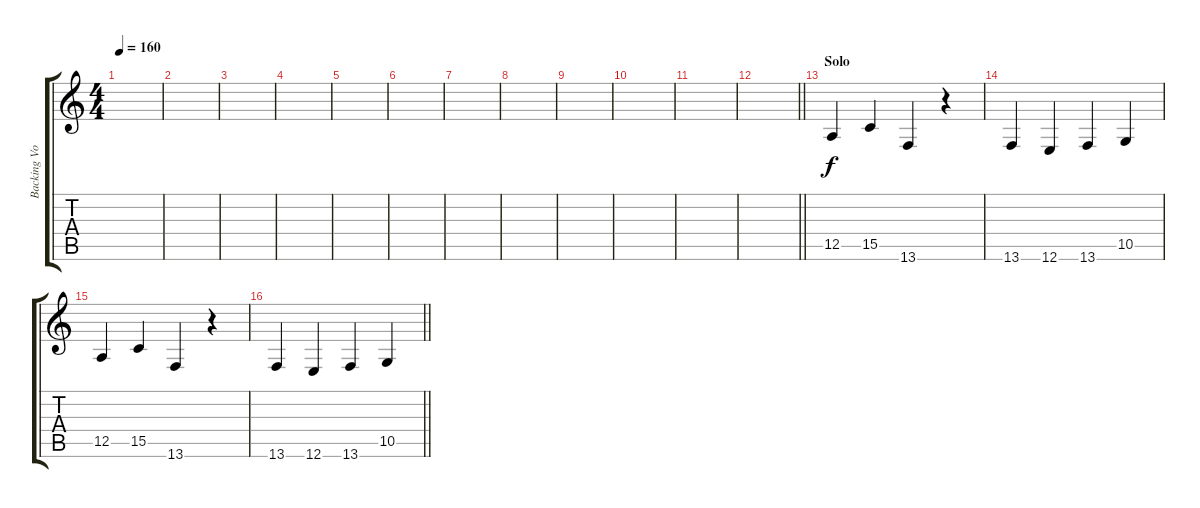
\track ("Backing Vocals" "Backing Vo") {instrument lead6voice}
\staff {score tabs}
\tuning (E4 B3 G3 D3 A2 E2) {hide}
\ts (4 4)
\tempo 160
\clef g2
\ks c
|
|
|
|
|
|
|
|
|
|
|
\barLineRight lightlight
|
\section ("" "Solo")
12.5.4 15.5.4 13.6.4 r.4 |
13.6.4 12.6.4 13.6.4 10.5.4 |
12.5.4 15.5.4 13.6.4 r.4 |
\barLineRight lightlight
13.6.4 12.6.4 13.6.4 10.5.4
